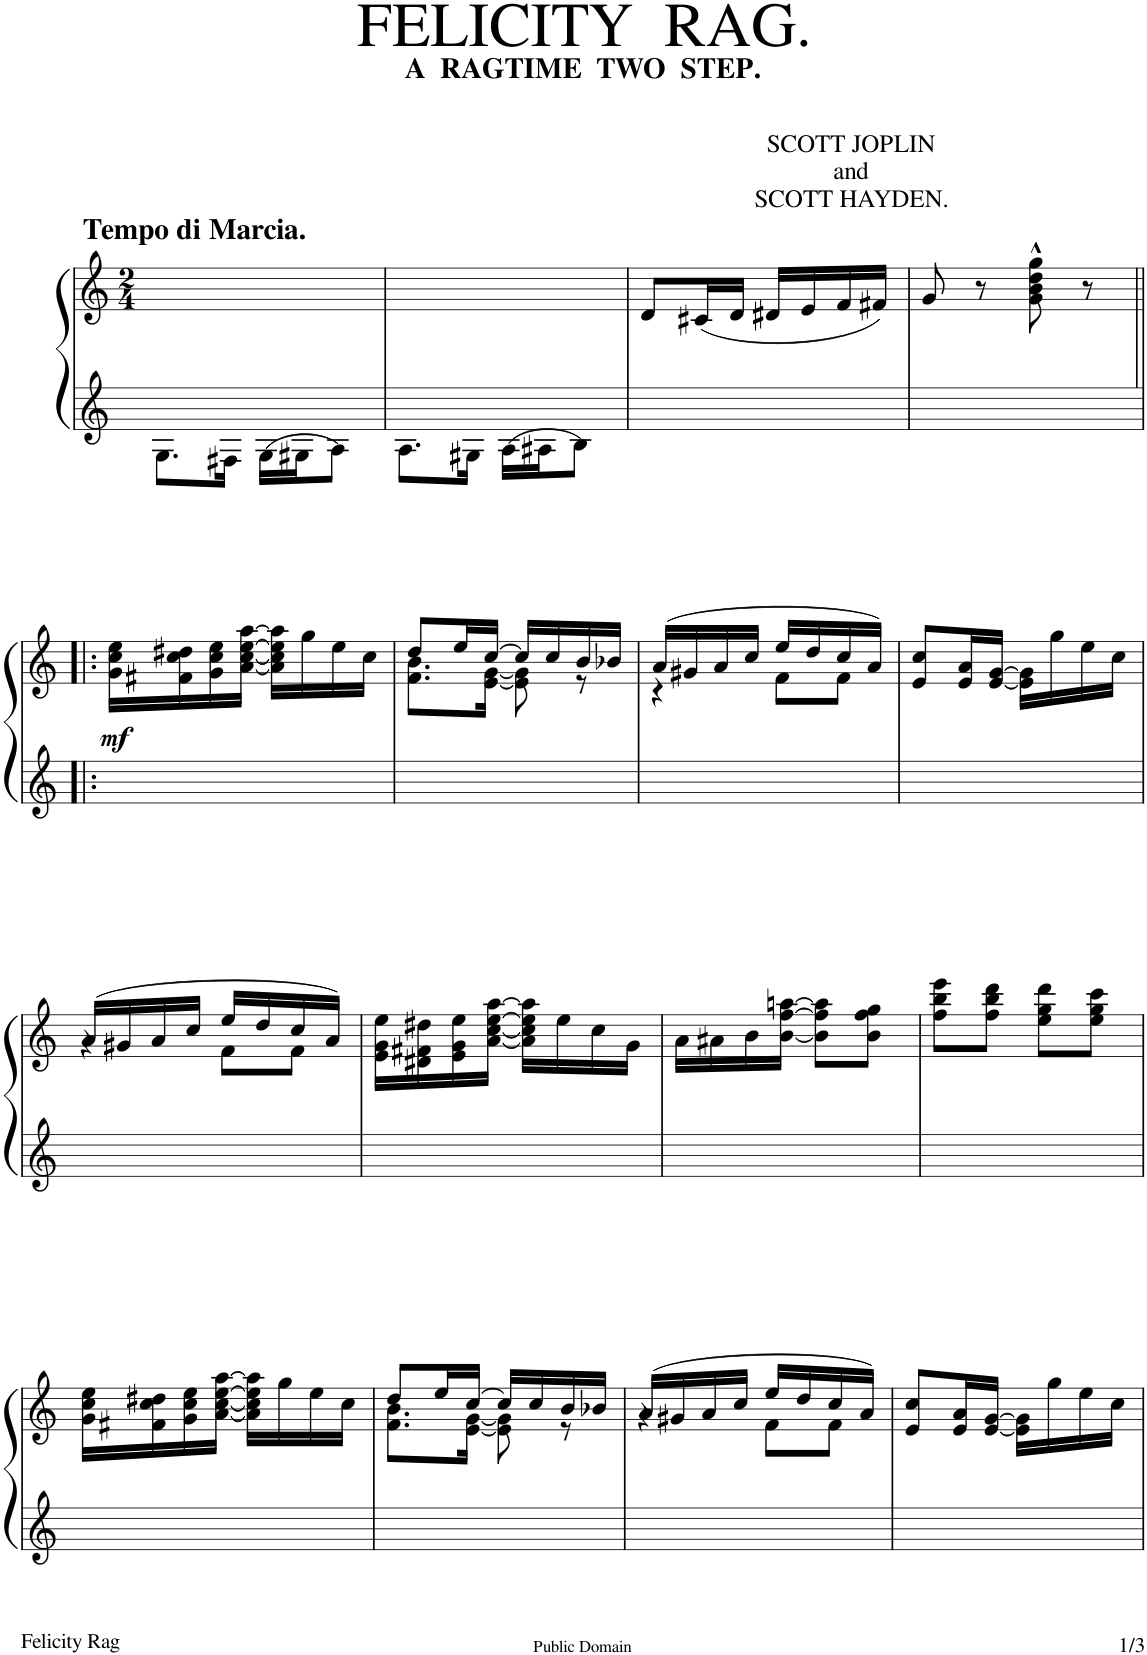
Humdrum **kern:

**kern	**kern	**dynam
*part1	*part1	*part1
*staff2	*staff1	*staff1/2
*I"Piano	*	*
*I'Pno.	*	*
*clefG2	*clefG2	*
*k[]	*k[]	*
*	*M2/4	*
=1	=1	=1
!	!LO:TX:a:B:t=Tempo di Marcia.	!
8.G\L	2ryy	.
16F#X\Jk	.	.
16G\LL	.	.
16G#X\J	.	.
8A\J	.	.
=2	=2	=2
8.A\L	2ryy	.
16G#X\Jk	.	.
16A\LL	.	.
16A#X\J	.	.
8B\J	.	.
=3	=3	=3
2ryy	8d/L	.
.	(16c#X/L	.
.	16d/JJ	.
.	16d#X/LL	.
.	16e/	.
.	16f/	.
.	16f#X/JJ)	.
=4	=4	=4
2ryy	8g/	.
.	8r	.
.	8g\^^ 8b\^^ 8dd\^^ 8gg\^^	.
.	8r	.
!!LO:LB:g=z
=5!|:	=5!|:	=5!|:
!	!	!LO:DY:b
2ryy	16g\ 16cc\ 16ee\LL	mf
.	16f#X\ 16cc\ 16dd#X\	.
.	16g\ 16cc\ 16ee\	.
.	[16a\ [16cc\ [16ee\ [16aa\JJ	.
.	16a\] 16cc\] 16ee\] 16aa\]LL	.
.	16gg\	.
.	16ee\	.
.	16cc\JJ	.
=6	=6	=6
*	*^	*
2ryy	8dd/L	8.f\ 8.b\L	.
.	16ee/L	.	.
.	[16cc/JJ	[16e\ [16g\Jk	.
.	16cc/LL]	8e\] 8g\]	.
.	16cc/	.	.
.	16b/	8r	.
.	16b-X/JJ	.	.
=7	=7	=7	=7
2ryy	(16a/LL	4r	.
.	16g#X/	.	.
.	16a/	.	.
.	16cc/JJ	.	.
.	16ee/LL	8f\L	.
.	16dd/	.	.
.	16cc/	8f\J	.
.	16a/JJ)	.	.
*	*v	*v	*
=8	=8	=8
2ryy	8e/ 8cc/L	.
.	16e/ 16a/L	.
.	[16e/ [16g/JJ	.
.	16e\] 16g\]LL	.
.	16gg\	.
.	16ee\	.
.	16cc\JJ	.
!!LO:LB:g=z
=9	=9	=9
*	*^	*
2ryy	(16a/LL	4r	.
.	16g#X/	.	.
.	16a/	.	.
.	16cc/JJ	.	.
.	16ee/LL	8f\L	.
.	16dd/	.	.
.	16cc/	8f\J	.
.	16a/JJ)	.	.
*	*v	*v	*
=10	=10	=10
2ryy	16e\ 16g\ 16ee\LL	.
.	16d#X\ 16f#X\ 16dd#X\	.
.	16e\ 16g\ 16ee\	.
.	[16a\ [16cc\ [16ee\ [16aa\JJ	.
.	16a\] 16cc\] 16ee\] 16aa\]LL	.
.	16ee\	.
.	16cc\	.
.	16g\JJ	.
=11	=11	=11
2ryy	16a\LL	.
.	16a#X\	.
.	16b\	.
.	[16b\ [16ff\ [16aan\JJ	.
.	8b\] 8ff\] 8aa\]L	.
.	8b\ 8ff\ 8gg\J	.
=12	=12	=12
2ryy	8ff\ 8bb\ 8eee\L	.
.	8ff\ 8bb\ 8ddd\J	.
.	8ee\ 8gg\ 8ddd\L	.
.	8ee\ 8gg\ 8ccc\J	.
!!LO:LB:g=z
=13	=13	=13
2ryy	16g\ 16cc\ 16ee\LL	.
.	16f#X\ 16cc\ 16dd#X\	.
.	16g\ 16cc\ 16ee\	.
.	[16a\ [16cc\ [16ee\ [16aa\JJ	.
.	16a\] 16cc\] 16ee\] 16aa\]LL	.
.	16gg\	.
.	16ee\	.
.	16cc\JJ	.
=14	=14	=14
*	*^	*
2ryy	8dd/L	8.f\ 8.b\L	.
.	16ee/L	.	.
.	[16cc/JJ	[16e\ [16g\Jk	.
.	16cc/LL]	8e\] 8g\]	.
.	16cc/	.	.
.	16b/	8r	.
.	16b-X/JJ	.	.
=15	=15	=15	=15
2ryy	(16a/LL	4r	.
.	16g#X/	.	.
.	16a/	.	.
.	16cc/JJ	.	.
.	16ee/LL	8f\L	.
.	16dd/	.	.
.	16cc/	8f\J	.
.	16a/JJ)	.	.
*	*v	*v	*
=16	=16	=16
2ryy	8e/ 8cc/L	.
.	16e/ 16a/L	.
.	[16e/ [16g/JJ	.
.	16e\] 16g\]LL	.
.	16gg\	.
.	16ee\	.
.	16cc\JJ	.
=	=	=
*-	*-	*-
